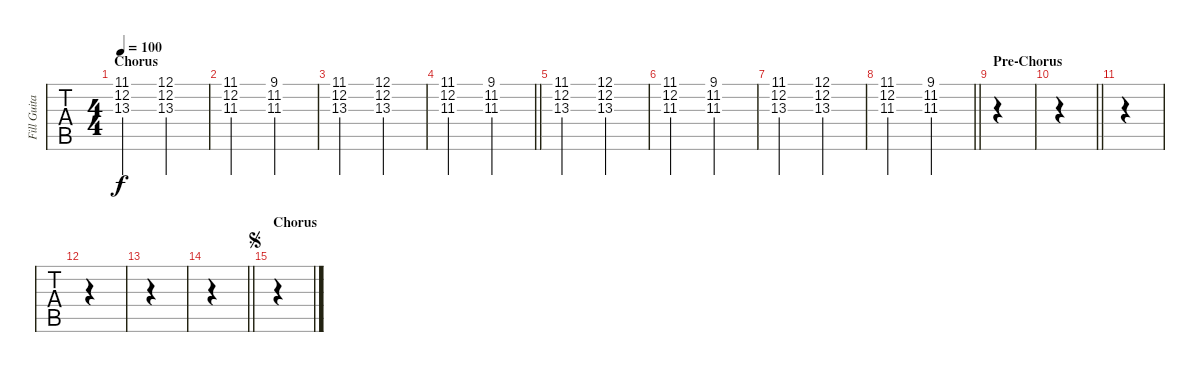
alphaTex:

\track ("Fill Guitar 1" "Fill Guita") {instrument distortionguitar}
\staff {tabs}
\tuning (E4 B3 G3 D3 A2 E2) {hide}
\ts (4 4)
\section ("" "Chorus")
\tempo 100
\clef g2
\ks b
(11.1 12.2 13.3).2{dy f} (12.1 12.2 13.3).2 |
(11.1 12.2 11.3).2 (9.1 11.2 11.3).2 |
(11.1 12.2 13.3).2 (12.1 12.2 13.3).2 |
\barLineRight lightlight
(11.1 12.2 11.3).2 (9.1 11.2 11.3).2 |
(11.1 12.2 13.3).2 (12.1 12.2 13.3).2 |
(11.1 12.2 11.3).2 (9.1 11.2 11.3).2 |
(11.1 12.2 13.3).2 (12.1 12.2 13.3).2 |
\barLineRight lightlight
(11.1 12.2 11.3).2 (9.1 11.2 11.3).2 |
\section ("" "Pre-Chorus")
|
\barLineRight lightlight
|
|
|
|
\barLineRight lightlight
|
\section ("" "Chorus")
\jump segno
